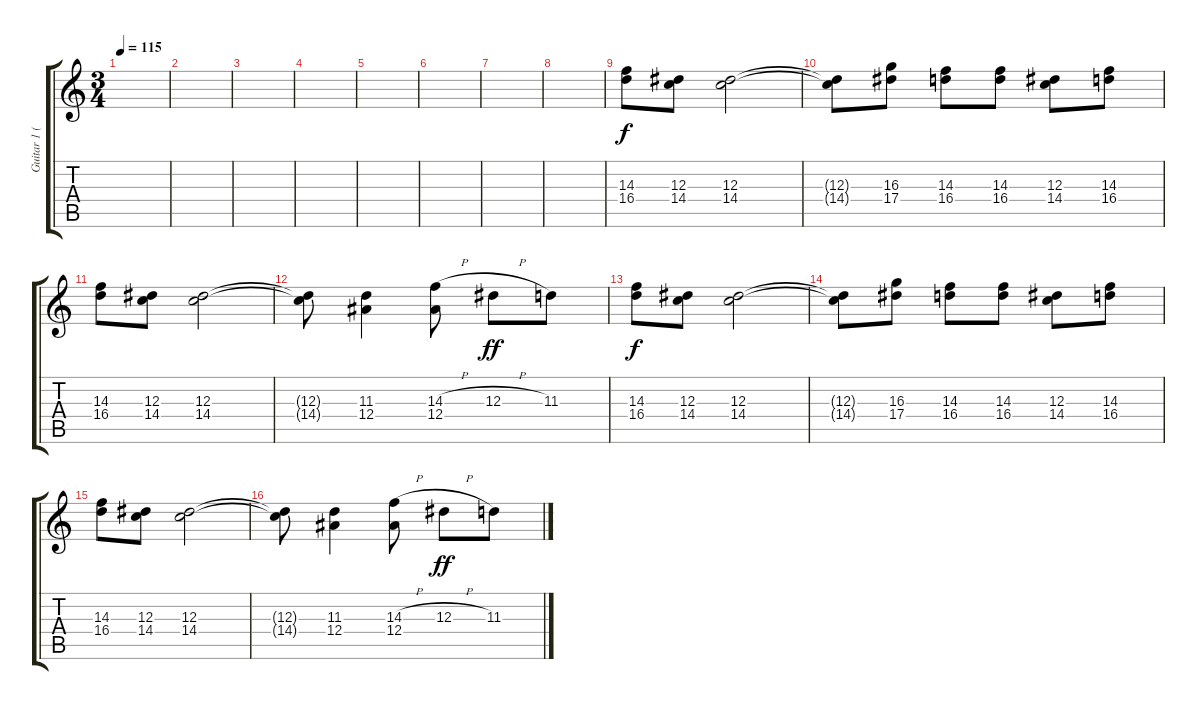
\track ("Guitar 1 (Lead)" "Guitar 1 (") {instrument distortionguitar}
\staff {score tabs}
\tuning (C4 G3 Eb3 Bb2 F2 C2) {hide}
\ts (3 4)
\tempo 115
\clef g2
\ks c
|
|
|
|
|
|
|
|
(14.3 16.4).8{balance 10 instrument electricguitarjazz} (12.3 14.4).8 (12.3 14.4).2 |
(12.3{t} 14.4{t}).8 (16.3 17.4).8 (14.3 16.4).8 (14.3 16.4).8 (12.3 14.4).8 (14.3 16.4).8 |
(14.3 16.4).8 (12.3 14.4).8 (12.3 14.4).2 |
(12.3{t} 14.4{t}).8 (11.3 12.4).4 (14.3{h} 12.4).8 12.3{h}.8{dy ff} 11.3.8 |
(14.3 16.4).8{dy f} (12.3 14.4).8 (12.3 14.4).2 |
(12.3{t} 14.4{t}).8 (16.3 17.4).8 (14.3 16.4).8 (14.3 16.4).8 (12.3 14.4).8 (14.3 16.4).8 |
(14.3 16.4).8 (12.3 14.4).8 (12.3 14.4).2 |
(12.3{t} 14.4{t}).8 (11.3 12.4).4 (14.3{h} 12.4).8 12.3{h}.8{dy ff} 11.3.8
